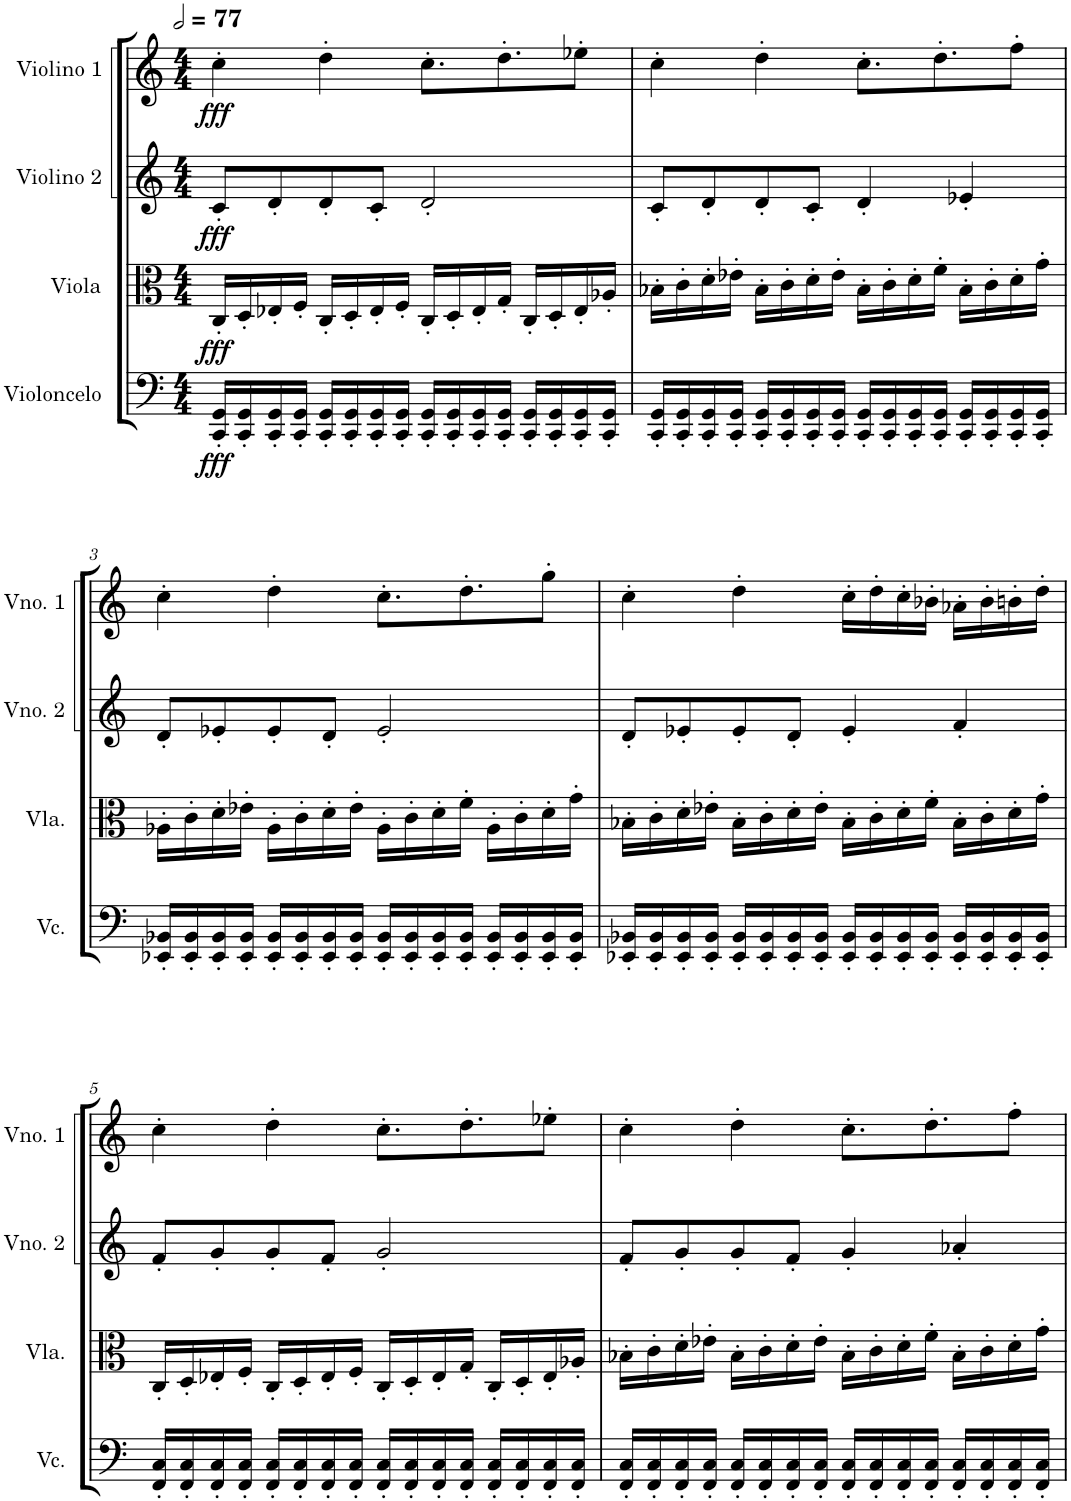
**kern	**dynam	**kern	**dynam	**kern	**dynam	**kern	**dynam
*part4	*part4	*part3	*part3	*part2	*part2	*part1	*part1
*staff4	*staff4	*staff3	*staff3	*staff2	*staff2	*staff1	*staff1
*I"Violoncelo	*	*I"Viola	*	*I"Violino 2	*	*I"Violino 1	*
*I'Vc.	*	*I'Vla.	*	*I'Vno. 2	*	*I'Vno. 1	*
*clefF4	*	*clefC3	*	*clefG2	*	*clefG2	*
*k[]	*	*k[]	*	*k[]	*	*k[]	*
*M4/4	*	*M4/4	*	*M4/4	*	*M4/4	*
*MM154	*	*MM154	*	*MM154	*	*MM154	*
=1	=1	=1	=1	=1	=1	=1	=1
!	!LO:DY:b	!	!LO:DY:b	!	!LO:DY:b	!	!LO:DY:b
16CC/' 16GG/'LL	fff	16C'/LL	fff	8c'/L	fff	4cc'\	fff
16CC/' 16GG/'	.	16D'/	.	.	.	.	.
16CC/' 16GG/'	.	16E-X'/	.	8d'/	.	.	.
16CC/' 16GG/'JJ	.	16F'/JJ	.	.	.	.	.
16CC/' 16GG/'LL	.	16C'/LL	.	8d'/	.	4dd'\	.
16CC/' 16GG/'	.	16D'/	.	.	.	.	.
16CC/' 16GG/'	.	16E-'/	.	8c'/J	.	.	.
16CC/' 16GG/'JJ	.	16F'/JJ	.	.	.	.	.
16CC/' 16GG/'LL	.	16C'/LL	.	2d'/	.	8.cc'\L	.
16CC/' 16GG/'	.	16D'/	.	.	.	.	.
16CC/' 16GG/'	.	16E-'/	.	.	.	.	.
16CC/' 16GG/'JJ	.	16G'/JJ	.	.	.	8.dd'\	.
16CC/' 16GG/'LL	.	16C'/LL	.	.	.	.	.
16CC/' 16GG/'	.	16D'/	.	.	.	.	.
16CC/' 16GG/'	.	16E-'/	.	.	.	8ee-X'\J	.
16CC/' 16GG/'JJ	.	16A-X'/JJ	.	.	.	.	.
=2	=2	=2	=2	=2	=2	=2	=2
16CC/' 16GG/'LL	.	16B-X'\LL	.	8c'/L	.	4cc'\	.
16CC/' 16GG/'	.	16c'\	.	.	.	.	.
16CC/' 16GG/'	.	16d'\	.	8d'/	.	.	.
16CC/' 16GG/'JJ	.	16e-X'\JJ	.	.	.	.	.
16CC/' 16GG/'LL	.	16B-'\LL	.	8d'/	.	4dd'\	.
16CC/' 16GG/'	.	16c'\	.	.	.	.	.
16CC/' 16GG/'	.	16d'\	.	8c'/J	.	.	.
16CC/' 16GG/'JJ	.	16e-'\JJ	.	.	.	.	.
16CC/' 16GG/'LL	.	16B-'\LL	.	4d'/	.	8.cc'\L	.
16CC/' 16GG/'	.	16c'\	.	.	.	.	.
16CC/' 16GG/'	.	16d'\	.	.	.	.	.
16CC/' 16GG/'JJ	.	16f'\JJ	.	.	.	8.dd'\	.
16CC/' 16GG/'LL	.	16B-'\LL	.	4e-X'/	.	.	.
16CC/' 16GG/'	.	16c'\	.	.	.	.	.
16CC/' 16GG/'	.	16d'\	.	.	.	8ff'\J	.
16CC/' 16GG/'JJ	.	16g'\JJ	.	.	.	.	.
!!LO:LB:g=z
=3	=3	=3	=3	=3	=3	=3	=3
16EE-X/' 16BB-X/'LL	.	16A-X'\LL	.	8d'/L	.	4cc'\	.
16EE-/' 16BB-/'	.	16c'\	.	.	.	.	.
16EE-/' 16BB-/'	.	16d'\	.	8e-X'/	.	.	.
16EE-/' 16BB-/'JJ	.	16e-X'\JJ	.	.	.	.	.
16EE-/' 16BB-/'LL	.	16A-'\LL	.	8e-'/	.	4dd'\	.
16EE-/' 16BB-/'	.	16c'\	.	.	.	.	.
16EE-/' 16BB-/'	.	16d'\	.	8d'/J	.	.	.
16EE-/' 16BB-/'JJ	.	16e-'\JJ	.	.	.	.	.
16EE-/' 16BB-/'LL	.	16A-'\LL	.	2e-'/	.	8.cc'\L	.
16EE-/' 16BB-/'	.	16c'\	.	.	.	.	.
16EE-/' 16BB-/'	.	16d'\	.	.	.	.	.
16EE-/' 16BB-/'JJ	.	16f'\JJ	.	.	.	8.dd'\	.
16EE-/' 16BB-/'LL	.	16A-'\LL	.	.	.	.	.
16EE-/' 16BB-/'	.	16c'\	.	.	.	.	.
16EE-/' 16BB-/'	.	16d'\	.	.	.	8gg'\J	.
16EE-/' 16BB-/'JJ	.	16g'\JJ	.	.	.	.	.
=4	=4	=4	=4	=4	=4	=4	=4
16EE-X/' 16BB-X/'LL	.	16B-X'\LL	.	8d'/L	.	4cc'\	.
16EE-/' 16BB-/'	.	16c'\	.	.	.	.	.
16EE-/' 16BB-/'	.	16d'\	.	8e-X'/	.	.	.
16EE-/' 16BB-/'JJ	.	16e-X'\JJ	.	.	.	.	.
16EE-/' 16BB-/'LL	.	16B-'\LL	.	8e-'/	.	4dd'\	.
16EE-/' 16BB-/'	.	16c'\	.	.	.	.	.
16EE-/' 16BB-/'	.	16d'\	.	8d'/J	.	.	.
16EE-/' 16BB-/'JJ	.	16e-'\JJ	.	.	.	.	.
16EE-/' 16BB-/'LL	.	16B-'\LL	.	4e-'/	.	16cc'\LL	.
16EE-/' 16BB-/'	.	16c'\	.	.	.	16dd'\	.
16EE-/' 16BB-/'	.	16d'\	.	.	.	16cc'\	.
16EE-/' 16BB-/'JJ	.	16f'\JJ	.	.	.	16b-X'\JJ	.
16EE-/' 16BB-/'LL	.	16B-'\LL	.	4f'/	.	16a-X'\LL	.
16EE-/' 16BB-/'	.	16c'\	.	.	.	16b-'\	.
16EE-/' 16BB-/'	.	16d'\	.	.	.	16bn'\	.
16EE-/' 16BB-/'JJ	.	16g'\JJ	.	.	.	16dd'\JJ	.
!!LO:LB:g=z
=5	=5	=5	=5	=5	=5	=5	=5
16FF/' 16C/'LL	.	16C'/LL	.	8f'/L	.	4cc'\	.
16FF/' 16C/'	.	16D'/	.	.	.	.	.
16FF/' 16C/'	.	16E-X'/	.	8g'/	.	.	.
16FF/' 16C/'JJ	.	16F'/JJ	.	.	.	.	.
16FF/' 16C/'LL	.	16C'/LL	.	8g'/	.	4dd'\	.
16FF/' 16C/'	.	16D'/	.	.	.	.	.
16FF/' 16C/'	.	16E-'/	.	8f'/J	.	.	.
16FF/' 16C/'JJ	.	16F'/JJ	.	.	.	.	.
16FF/' 16C/'LL	.	16C'/LL	.	2g'/	.	8.cc'\L	.
16FF/' 16C/'	.	16D'/	.	.	.	.	.
16FF/' 16C/'	.	16E-'/	.	.	.	.	.
16FF/' 16C/'JJ	.	16G'/JJ	.	.	.	8.dd'\	.
16FF/' 16C/'LL	.	16C'/LL	.	.	.	.	.
16FF/' 16C/'	.	16D'/	.	.	.	.	.
16FF/' 16C/'	.	16E-'/	.	.	.	8ee-X'\J	.
16FF/' 16C/'JJ	.	16A-X'/JJ	.	.	.	.	.
=6	=6	=6	=6	=6	=6	=6	=6
16FF/' 16C/'LL	.	16B-X'\LL	.	8f'/L	.	4cc'\	.
16FF/' 16C/'	.	16c'\	.	.	.	.	.
16FF/' 16C/'	.	16d'\	.	8g'/	.	.	.
16FF/' 16C/'JJ	.	16e-X'\JJ	.	.	.	.	.
16FF/' 16C/'LL	.	16B-'\LL	.	8g'/	.	4dd'\	.
16FF/' 16C/'	.	16c'\	.	.	.	.	.
16FF/' 16C/'	.	16d'\	.	8f'/J	.	.	.
16FF/' 16C/'JJ	.	16e-'\JJ	.	.	.	.	.
16FF/' 16C/'LL	.	16B-'\LL	.	4g'/	.	8.cc'\L	.
16FF/' 16C/'	.	16c'\	.	.	.	.	.
16FF/' 16C/'	.	16d'\	.	.	.	.	.
16FF/' 16C/'JJ	.	16f'\JJ	.	.	.	8.dd'\	.
16FF/' 16C/'LL	.	16B-'\LL	.	4a-X'/	.	.	.
16FF/' 16C/'	.	16c'\	.	.	.	.	.
16FF/' 16C/'	.	16d'\	.	.	.	8ff'\J	.
16FF/' 16C/'JJ	.	16g'\JJ	.	.	.	.	.
=	=	=	=	=	=	=	=
*-	*-	*-	*-	*-	*-	*-	*-
